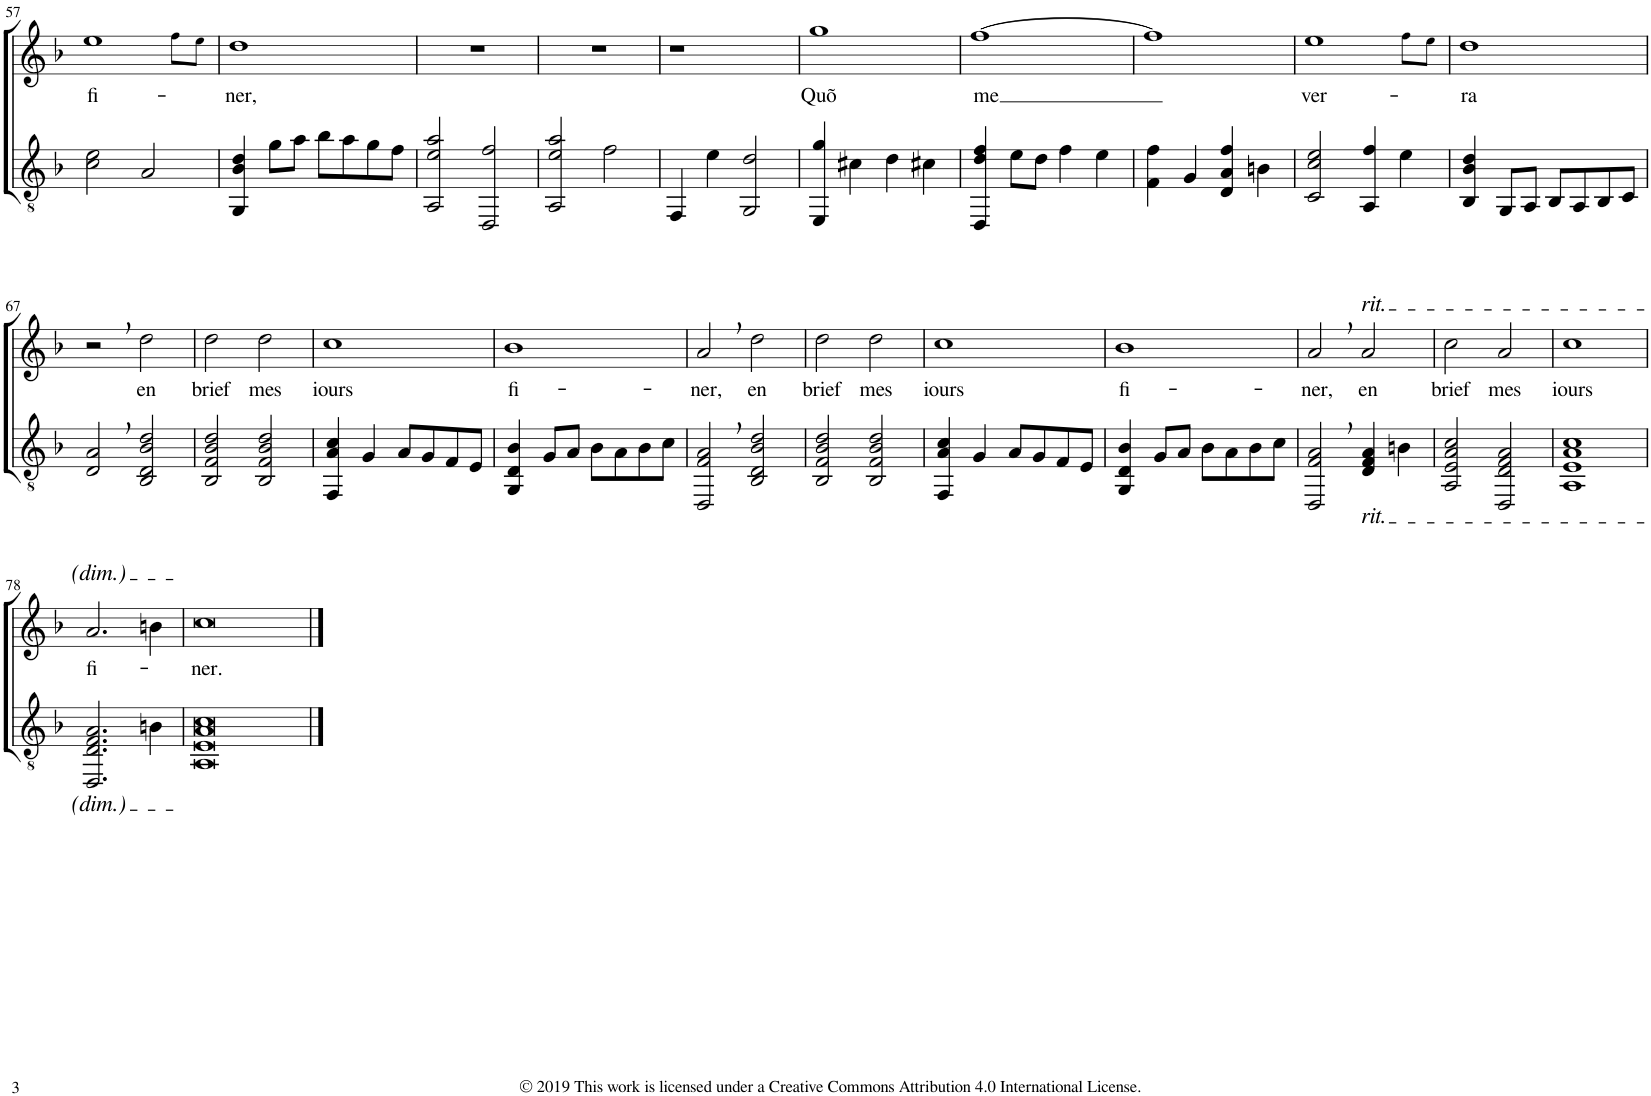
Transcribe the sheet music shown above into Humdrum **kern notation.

**kern	**kern	**text
*part2	*part1	*part1
*staff2	*staff1	*staff1
*I"Liuto	*I"Soprano	*
!!LO:PB:g=z
*clefGv2	*clefG2	*
*k[b-]	*k[b-]	*
*M2/2	*M2/2	*
*met(c|)	*met(c|)	*
=57	=57	=57
!	!	!LO:LY:b
*	*^	*
2c\ 2e\	1ee	2.ryy	fi-
2A/	.	.	.
.	.	8ff!\L	.
.	.	8ee!\J	.
=58	=58	=58	=58
!	!	!	!LO:LY:b
*	*v	*v	*
4GG/ 4B-/ 4d/	1dd	-ner,
8g\L	.	.
8a\J	.	.
8b-\L	.	.
8a\	.	.
8g\	.	.
8f\J	.	.
=59	=59	=59
2AA/ 2e/ 2a/	1r	.
2DD/ 2f/	.	.
=60	=60	=60
2AA/ 2e/ 2a/	1r	.
2f\	.	.
=61	=61	=61
4FF/	1r	.
4e\	.	.
2GG/ 2d/	.	.
=62	=62	=62
!	!	!LO:LY:b
4EE/ 4g/	1gg	Quõ
4c#X\	.	.
4d\	.	.
4c#X\	.	.
=63	=63	=63
!	!	!LO:LY:b
4DD/ 4d/ 4f/	[1ff	me
8e\L	.	.
8d\J	.	.
4f\	.	.
4e\	.	.
=64	=64	=64
4F\ 4f\	1ff]	.
4G/	.	.
4D/ 4A/ 4f/	.	.
4Bn\	.	.
=65	=65	=65
!	!	!LO:LY:b
*	*^	*
2C/ 2c/ 2e/	1ee	2.ryy	ver-
4AA/ 4f/	.	.	.
4e\	.	8ff!\L	.
.	.	8ee!\J	.
=66	=66	=66	=66
!	!	!	!LO:LY:b
*	*v	*v	*
4BB-/ 4B-/ 4d/	1dd	-ra
8GG/L	.	.
8AA/J	.	.
8BB-/L	.	.
8AA/	.	.
8BB-/	.	.
8C/J	.	.
!!LO:LB:g=z
=67	=67	=67
2D/, 2A/,	2r	.
!	!	!LO:LY:b
2BB-/ 2D/ 2B-/ 2d/	2dd\	en
=68	=68	=68
!	!	!LO:LY:b
2BB-/ 2F/ 2B-/ 2d/	2dd\	brief
!	!	!LO:LY:b
2BB-/ 2F/ 2B-/ 2d/	2dd\	mes
=69	=69	=69
!	!	!LO:LY:b
4FF/ 4A/ 4c/	1cc	iours
4G/	.	.
8A/L	.	.
8G/	.	.
8F/	.	.
8E/J	.	.
=70	=70	=70
!	!	!LO:LY:b
4GG/ 4D/ 4B-/	1b-	fi-
8G/L	.	.
8A/J	.	.
8B-\L	.	.
8A\	.	.
8B-\	.	.
8c\J	.	.
=71	=71	=71
!	!	!LO:LY:b
2DD/, 2F/, 2A/,	2a,/	-ner,
!	!	!LO:LY:b
2BB-/ 2D/ 2B-/ 2d/	2dd\	en
=72	=72	=72
!	!	!LO:LY:b
2BB-/ 2F/ 2B-/ 2d/	2dd\	brief
!	!	!LO:LY:b
2BB-/ 2F/ 2B-/ 2d/	2dd\	mes
=73	=73	=73
!	!	!LO:LY:b
4FF/ 4A/ 4c/	1cc	iours
4G/	.	.
8A/L	.	.
8G/	.	.
8F/	.	.
8E/J	.	.
=74	=74	=74
!	!	!LO:LY:b
4GG/ 4D/ 4B-/	1b-	fi-
8G/L	.	.
8A/J	.	.
8B-\L	.	.
8A\	.	.
8B-\	.	.
8c\J	.	.
=75	=75	=75
!	!	!LO:LY:b
2DD/, 2F/, 2A/,	2a,/	-ner,
!	!LO:TX:a:i:t=rit.	!
!LO:TX:b:i:t=rit.	!	!
!	!	!LO:LY:b
4D/ 4F/ 4A/	2a/	en
4Bn\	.	.
=76	=76	=76
!	!	!LO:LY:b
2AA/ 2E/ 2A/ 2c/	2cc\	brief
!	!	!LO:LY:b
2DD/ 2D/ 2F/ 2A/	2a/	mes
=77	=77	=77
!	!	!LO:LY:b
1AA 1E 1A 1c	1cc	iours
!!LO:LB:g=z
=78	=78	=78
!	!	!LO:LY:b
2.DD/ 2.D/ 2.F/ 2.A/	2.a/	fi-
4Bn\	4bn\	.
=79	=79	=79
!	!	!LO:LY:b
[1AA [1E [1A [1c	[1cc	-ner.
1ryy	1ryy	.
==80	==80	==80
1AA] 1E] 1A] 1c]	1cc]	.
=	=	=
*-	*-	*-
